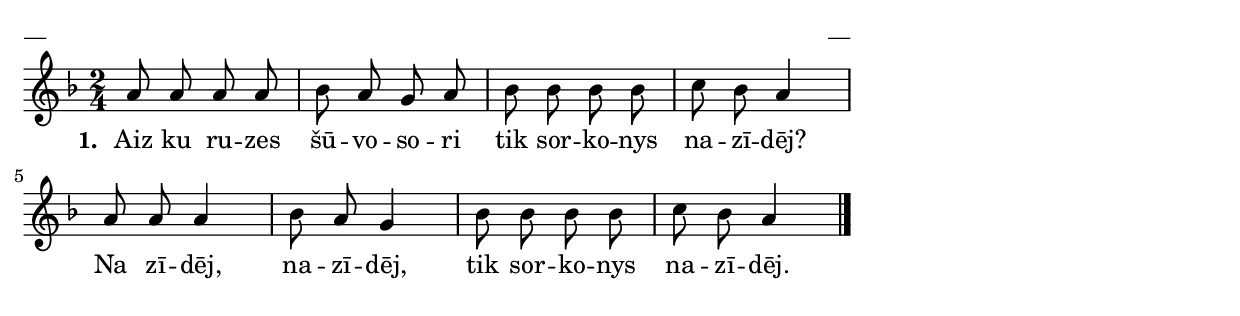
\version "2.13.18"

\paper {
line-width = 14\cm
left-margin = 0.4\cm
between-system-padding = 0.1\cm
between-system-space = 0.1\cm
}
% SBTZK, p.65
\layout {
indent = #0
ragged-last = ##f
}


voiceA = \relative c' {
\clef "treble"
\key f \major
\time 2/4
a'8 a a a | bes a g a | bes bes bes bes | c bes a4 |
a8 a a4 | bes8 a g4 | bes8 bes bes bes | c bes a4 \bar"|."
}

lyricA = \lyricmode {
\set stanza = "1. "
Aiz ku ru -- zes šū -- vo -- so -- ri tik sor -- ko -- nys na -- zī -- dēj?
Na zī -- dēj, na -- zī -- dēj, tik sor -- ko -- nys na -- zī -- dēj.
}


fullScore = <<
%\new ChordNames { \chordsA }
\new Staff {
<<
\new Voice = "voiceA" { \oneVoice \autoBeamOff \voiceA }
\lyricsto "voiceA" \new Lyrics  \lyricA
%\new Voice = "voiceB" { \voiceTwo \autoBeamOff \voiceB }
>>
}
>>



\score {
\fullScore
\header { piece = "__" opus = "__" }
}
\markup { \with-color #(x11-color 'white) \sans \smaller "__" }
\score {
\unfoldRepeats
\fullScore
\midi {
\context { \Staff \remove "Staff_performer" }
\context { \Voice \consists "Staff_performer" }
}
}


